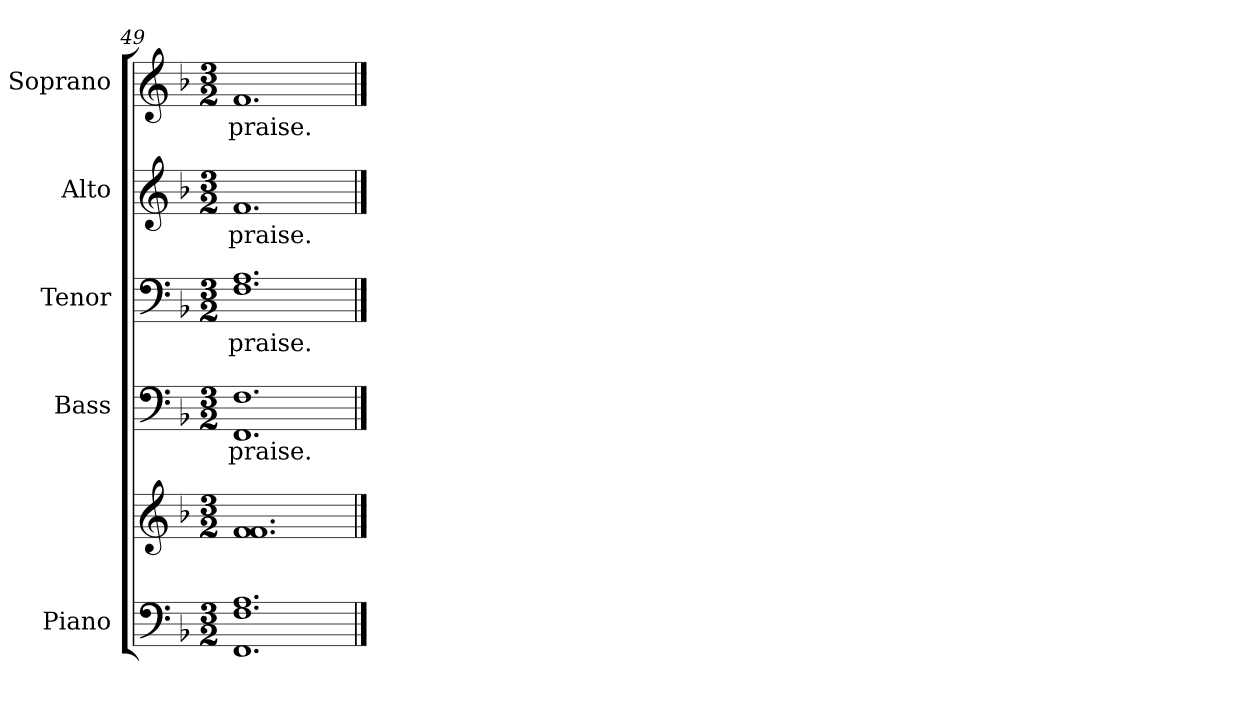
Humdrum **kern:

**kern	**kern	**kern	**text	**kern	**text	**kern	**text	**kern	**text
*part5	*part5	*part4	*part4	*part3	*part3	*part2	*part2	*part1	*part1
*staff6	*staff5	*staff4	*staff4	*staff3	*staff3	*staff2	*staff2	*staff1	*staff1
*I"Piano	*	*I"Bass	*	*I"Tenor	*	*I"Alto	*	*I"Soprano	*
*I'Pno.	*	*I'B.	*	*I'T.	*	*I'A.	*	*I'S.	*
!!LO:PB:g=z
*clefF4	*clefG2	*clefF4	*	*clefF4	*	*clefG2	*	*clefG2	*
*k[b-]	*k[b-]	*k[b-]	*	*k[b-]	*	*k[b-]	*	*k[b-]	*
*F:	*F:	*F:	*	*F:	*	*F:	*	*F:	*
*M3/2	*M3/2	*M3/2	*	*M3/2	*	*M3/2	*	*M3/2	*
=49	=49	=49	=49	=49	=49	=49	=49	=49	=49
!	!	!	!LO:LY:b:color=#000000	!	!	!	!	!	!
!	!	!	!	!	!LO:LY:b:color=#000000	!	!	!	!
!	!	!	!	!	!	!	!LO:LY:b:color=#000000	!	!
!	!	!	!	!	!	!	!	!	!LO:LY:b:color=#000000
1.FFi 1.Fi 1.Ai	1.fi 1.fi	1.FFi 1.Fi	praise.	1.Fi 1.Ai	praise.	1.fi	praise.	1.fi	praise.
==	==	==	==	==	==	==	==	==	==
*-	*-	*-	*-	*-	*-	*-	*-	*-	*-
